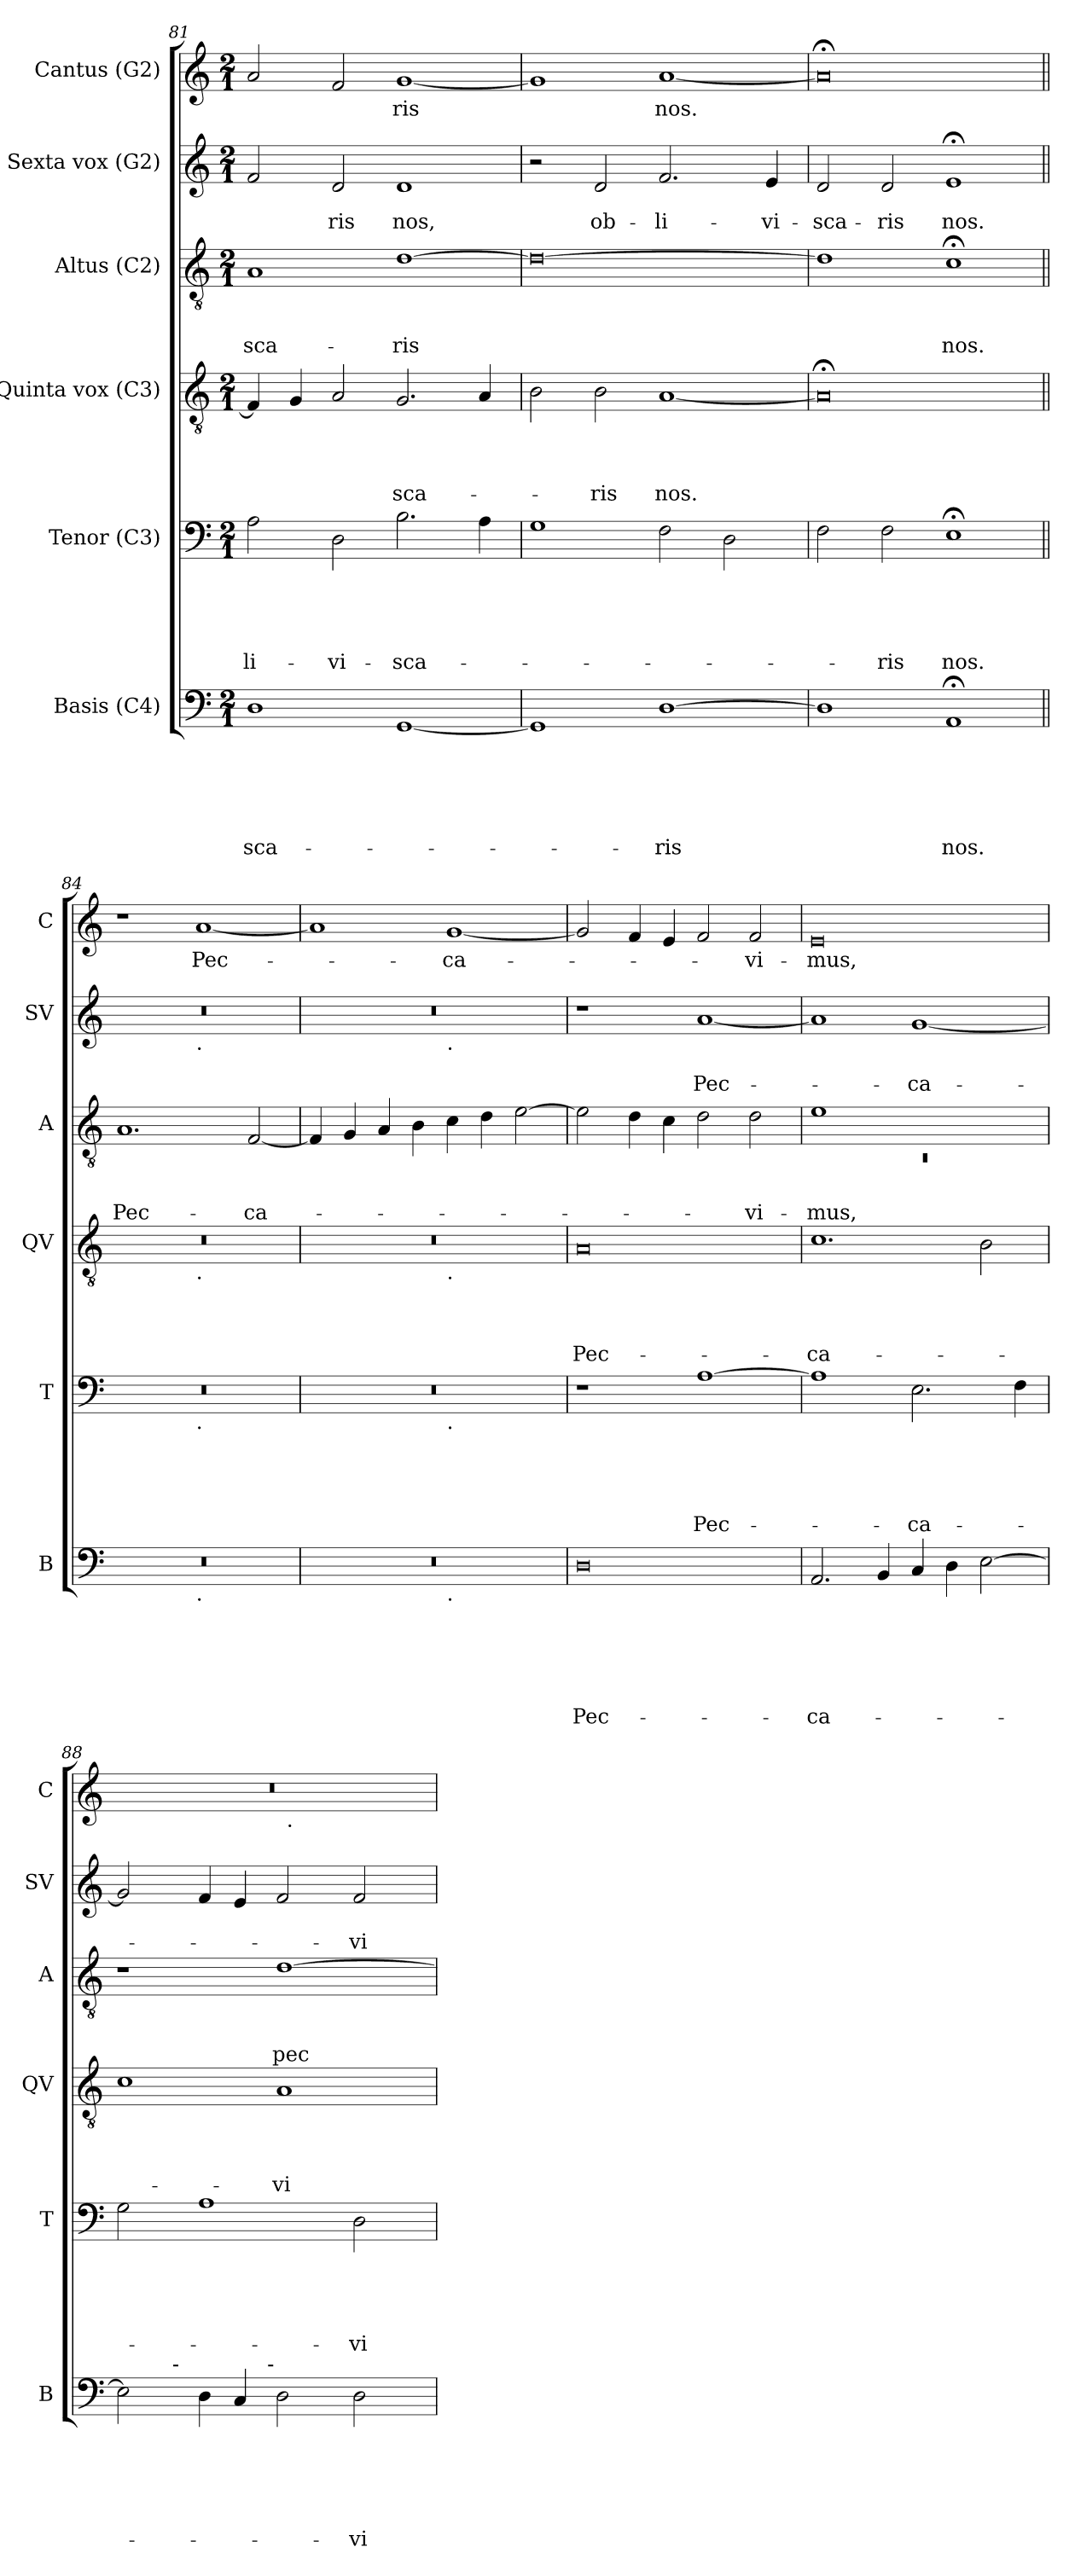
**kern	**text	**text	**text	**text	**text	**text	**kern	**text	**text	**text	**text	**text	**kern	**text	**text	**text	**text	**kern	**text	**text	**text	**kern	**text	**text	**kern	**text
*part6	*part6	*part6	*part6	*part6	*part6	*part6	*part5	*part5	*part5	*part5	*part5	*part5	*part4	*part4	*part4	*part4	*part4	*part3	*part3	*part3	*part3	*part2	*part2	*part2	*part1	*part1
*staff6	*staff6	*staff6	*staff6	*staff6	*staff6	*staff6	*staff5	*staff5	*staff5	*staff5	*staff5	*staff5	*staff4	*staff4	*staff4	*staff4	*staff4	*staff3	*staff3	*staff3	*staff3	*staff2	*staff2	*staff2	*staff1	*staff1
*I"Basis (C4)	*	*	*	*	*	*	*I"Tenor (C3)	*	*	*	*	*	*I"Quinta vox (C3)	*	*	*	*	*I"Altus (C2)	*	*	*	*I"Sexta vox (G2)	*	*	*I"Cantus (G2)	*
*I'B	*	*	*	*	*	*	*I'T	*	*	*	*	*	*I'QV	*	*	*	*	*I'A	*	*	*	*I'SV	*	*	*I'C	*
*clefF4	*	*	*	*	*	*	*clefF4	*	*	*	*	*	*clefGv2	*	*	*	*	*clefGv2	*	*	*	*clefG2	*	*	*clefG2	*
*k[]	*	*	*	*	*	*	*k[]	*	*	*	*	*	*k[]	*	*	*	*	*k[]	*	*	*	*k[]	*	*	*k[]	*
*C:	*	*	*	*	*	*	*C:	*	*	*	*	*	*C:	*	*	*	*	*C:	*	*	*	*C:	*	*	*C:	*
*M2/1	*	*	*	*	*	*	*M2/1	*	*	*	*	*	*M2/1	*	*	*	*	*M2/1	*	*	*	*M2/1	*	*	*M2/1	*
=81	=81	=81	=81	=81	=81	=81	=81	=81	=81	=81	=81	=81	=81	=81	=81	=81	=81	=81	=81	=81	=81	=81	=81	=81	=81	=81
!	!	!	!	!	!	!LO:LY:b	!	!	!	!	!	!LO:LY:b	!	!	!	!	!	!	!	!	!LO:LY:b	!	!	!	!	!
1D	.	.	.	.	.	-sca-	2A\	.	.	.	.	-li-	4F/]	.	.	.	.	1A	.	.	-sca-	2f/	.	.	2a/	.
.	.	.	.	.	.	.	.	.	.	.	.	.	4G/	.	.	.	.	.	.	.	.	.	.	.	.	.
!	!	!	!	!	!	!	!	!	!	!	!	!LO:LY:b	!	!	!	!	!	!	!	!	!	!	!	!LO:LY:b	!	!
.	.	.	.	.	.	.	2D\	.	.	.	.	-vi-	2A/	.	.	.	.	.	.	.	.	2d/	.	-ris	2f/	.
!	!	!	!	!	!	!	!	!	!	!	!	!LO:LY:b	!	!	!	!	!LO:LY:b	!	!	!	!LO:LY:b	!	!	!LO:LY:b	!	!LO:LY:b
[<1GG	.	.	.	.	.	.	2.B\	.	.	.	.	-sca-	2.G/	.	.	.	-sca-	[>1d	.	.	-ris	1d	.	nos,	[<1g	-ris
.	.	.	.	.	.	.	4A\	.	.	.	.	.	4A/	.	.	.	.	.	.	.	.	.	.	.	.	.
=82	=82	=82	=82	=82	=82	=82	=82	=82	=82	=82	=82	=82	=82	=82	=82	=82	=82	=82	=82	=82	=82	=82	=82	=82	=82	=82
1GG]	.	.	.	.	.	.	1G	.	.	.	.	.	2B\	.	.	.	.	0d_	.	.	.	2r	.	.	1g]	.
!	!	!	!	!	!	!	!	!	!	!	!	!	!	!	!	!	!LO:LY:b	!	!	!	!	!	!	!LO:LY:b	!	!
.	.	.	.	.	.	.	.	.	.	.	.	.	2B\	.	.	.	-ris	.	.	.	.	2d/	.	ob-	.	.
!	!	!	!	!	!	!LO:LY:b	!	!	!	!	!	!	!	!	!	!	!LO:LY:b	!	!	!	!	!	!	!LO:LY:b	!	!LO:LY:b
[<1D	.	.	.	.	.	-ris	2F\	.	.	.	.	.	[<1A	.	.	.	nos.	.	.	.	.	2.f/	.	-li-	[<1a	nos.
.	.	.	.	.	.	.	2D\	.	.	.	.	.	.	.	.	.	.	.	.	.	.	.	.	.	.	.
!	!	!	!	!	!	!	!	!	!	!	!	!	!	!	!	!	!	!	!	!	!	!	!	!LO:LY:b	!	!
.	.	.	.	.	.	.	.	.	.	.	.	.	.	.	.	.	.	.	.	.	.	4e/	.	-vi-	.	.
!!LO:LB:g=z
=83	=83	=83	=83	=83	=83	=83	=83	=83	=83	=83	=83	=83	=83	=83	=83	=83	=83	=83	=83	=83	=83	=83	=83	=83	=83	=83
!	!	!	!	!	!	!	!	!	!	!	!	!	!	!	!	!	!	!	!	!	!	!	!	!LO:LY:b	!	!
1D]	.	.	.	.	.	.	2F\	.	.	.	.	.	0A;]	.	.	.	.	1d]	.	.	.	2d/	.	-sca-	0a;]	.
!	!	!	!	!	!	!	!	!	!	!	!	!LO:LY:b	!	!	!	!	!	!	!	!	!	!	!	!LO:LY:b	!	!
.	.	.	.	.	.	.	2F\	.	.	.	.	-ris	.	.	.	.	.	.	.	.	.	2d/	.	-ris	.	.
!	!	!	!	!	!	!LO:LY:b	!	!	!	!	!	!LO:LY:b	!	!	!	!	!	!	!	!	!LO:LY:b	!	!	!LO:LY:b	!	!
1AA;	.	.	.	.	.	nos.	1E;<	.	.	.	.	nos.	.	.	.	.	.	1c;<	.	.	nos.	1e;	.	nos.	.	.
=84||	=84||	=84||	=84||	=84||	=84||	=84||	=84||	=84||	=84||	=84||	=84||	=84||	=84||	=84||	=84||	=84||	=84||	=84||	=84||	=84||	=84||	=84||	=84||	=84||	=84||	=84||
!	!	!	!	!	!	!	!	!	!	!	!	!	!	!	!	!	!	!	!	!	!LO:LY:b	!	!	!	!	!
*^	*	*	*	*	*	*	*^	*	*	*	*	*	*^	*	*	*	*	*	*	*	*	*^	*	*	*	*
0r	1ryy	.	.	.	.	.	.	0r	1ryy	.	.	.	.	.	0r	1ryy	.	.	.	.	1.A	.	.	Pec-	0r	1ryy	.	.	1r	.
!	!	!	!	!	!	!	!	!	!	!	!	!	!	!	!	!	!	!	!	!	!	!	!	!	!	!LO:TX:b:t=.	!	!	!	!
!	!	!	!	!	!	!	!	!	!	!	!	!	!	!	!	!LO:TX:b:t=.	!	!	!	!	!	!	!	!	!	!	!	!	!	!
!	!	!	!	!	!	!	!	!	!LO:TX:b:t=.	!	!	!	!	!	!	!	!	!	!	!	!	!	!	!	!	!	!	!	!	!
!	!LO:TX:b:t=.	!	!	!	!	!	!	!	!	!	!	!	!	!	!	!	!	!	!	!	!	!	!	!	!	!	!	!	!	!
!	!	!	!	!	!	!	!	!	!	!	!	!	!	!	!	!	!	!	!	!	!	!	!	!	!	!	!	!	!	!LO:LY:b
.	1ryy	.	.	.	.	.	.	.	1ryy	.	.	.	.	.	.	1ryy	.	.	.	.	.	.	.	.	.	1ryy	.	.	[<1a	Pec-
!	!	!	!	!	!	!	!	!	!	!	!	!	!	!	!	!	!	!	!	!	!	!	!	!LO:LY:b	!	!	!	!	!	!
.	.	.	.	.	.	.	.	.	.	.	.	.	.	.	.	.	.	.	.	.	[<2F/	.	.	-ca-	.	.	.	.	.	.
=85	=85	=85	=85	=85	=85	=85	=85	=85	=85	=85	=85	=85	=85	=85	=85	=85	=85	=85	=85	=85	=85	=85	=85	=85	=85	=85	=85	=85	=85	=85
0r	1ryy	.	.	.	.	.	.	0r	1ryy	.	.	.	.	.	0r	1ryy	.	.	.	.	4F/]	.	.	.	0r	1ryy	.	.	1a]	.
.	.	.	.	.	.	.	.	.	.	.	.	.	.	.	.	.	.	.	.	.	4G/	.	.	.	.	.	.	.	.	.
.	.	.	.	.	.	.	.	.	.	.	.	.	.	.	.	.	.	.	.	.	4A/	.	.	.	.	.	.	.	.	.
.	.	.	.	.	.	.	.	.	.	.	.	.	.	.	.	.	.	.	.	.	4B\	.	.	.	.	.	.	.	.	.
!	!	!	!	!	!	!	!	!	!	!	!	!	!	!	!	!	!	!	!	!	!	!	!	!	!	!LO:TX:b:t=.	!	!	!	!
!	!	!	!	!	!	!	!	!	!	!	!	!	!	!	!	!LO:TX:b:t=.	!	!	!	!	!	!	!	!	!	!	!	!	!	!
!	!	!	!	!	!	!	!	!	!LO:TX:b:t=.	!	!	!	!	!	!	!	!	!	!	!	!	!	!	!	!	!	!	!	!	!
!	!LO:TX:b:t=.	!	!	!	!	!	!	!	!	!	!	!	!	!	!	!	!	!	!	!	!	!	!	!	!	!	!	!	!	!
!	!	!	!	!	!	!	!	!	!	!	!	!	!	!	!	!	!	!	!	!	!	!	!	!	!	!	!	!	!	!LO:LY:b
.	1ryy	.	.	.	.	.	.	.	1ryy	.	.	.	.	.	.	1ryy	.	.	.	.	4c\	.	.	.	.	1ryy	.	.	[<1g	-ca-
.	.	.	.	.	.	.	.	.	.	.	.	.	.	.	.	.	.	.	.	.	4d\	.	.	.	.	.	.	.	.	.
.	.	.	.	.	.	.	.	.	.	.	.	.	.	.	.	.	.	.	.	.	[>2e\	.	.	.	.	.	.	.	.	.
=86	=86	=86	=86	=86	=86	=86	=86	=86	=86	=86	=86	=86	=86	=86	=86	=86	=86	=86	=86	=86	=86	=86	=86	=86	=86	=86	=86	=86	=86	=86
!	!	!	!	!	!	!	!LO:LY:b	!	!	!	!	!	!	!	!	!	!	!	!	!LO:LY:b	!	!	!	!	!	!	!	!	!	!
*v	*v	*	*	*	*	*	*	*	*	*	*	*	*	*	*v	*v	*	*	*	*	*	*	*	*	*v	*v	*	*	*	*
*	*	*	*	*	*	*	*v	*v	*	*	*	*	*	*	*	*	*	*	*	*	*	*	*	*	*	*	*
0D	.	.	.	.	.	Pec-	1r	.	.	.	.	.	0A	.	.	.	Pec-	2e\]	.	.	.	1r	.	.	2g/]	.
.	.	.	.	.	.	.	.	.	.	.	.	.	.	.	.	.	.	4d\	.	.	.	.	.	.	4f/	.
.	.	.	.	.	.	.	.	.	.	.	.	.	.	.	.	.	.	4c\	.	.	.	.	.	.	4e/	.
!	!	!	!	!	!	!	!	!	!	!	!	!LO:LY:b	!	!	!	!	!	!	!	!	!	!	!	!LO:LY:b	!	!
.	.	.	.	.	.	.	[>1A	.	.	.	.	Pec-	.	.	.	.	.	2d\	.	.	.	[<1a	.	Pec-	2f/	.
!	!	!	!	!	!	!	!	!	!	!	!	!	!	!	!	!	!	!	!	!	!LO:LY:b	!	!	!	!	!LO:LY:b
.	.	.	.	.	.	.	.	.	.	.	.	.	.	.	.	.	.	2d\	.	.	-vi-	.	.	.	2f/	-vi-
=87	=87	=87	=87	=87	=87	=87	=87	=87	=87	=87	=87	=87	=87	=87	=87	=87	=87	=87	=87	=87	=87	=87	=87	=87	=87	=87
*	*	*	*	*	*	*	*	*	*	*	*	*	*	*	*	*	*	*^	*	*	*	*	*	*	*	*
!	!	!	!	!	!	!LO:LY:b	!	!	!	!	!	!	!	!	!	!	!LO:LY:b	!	!LO:N:vis=1	!	!	!LO:LY:b	!	!	!	!	!LO:LY:b
2.AA/	.	.	.	.	.	-ca-	1A]	.	.	.	.	.	1.c	.	.	.	-ca-	1e	0rC	.	.	-mus,	1a]	.	.	0e	-mus,
4BB/	.	.	.	.	.	.	.	.	.	.	.	.	.	.	.	.	.	.	.	.	.	.	.	.	.	.	.
!	!	!	!	!	!	!	!	!	!	!	!	!LO:LY:b	!	!	!	!	!	!	!	!	!	!	!	!	!LO:LY:b	!	!
4C/	.	.	.	.	.	.	2.E\	.	.	.	.	-ca-	.	.	.	.	.	1ryy	.	.	.	.	[>1g	.	-ca-	.	.
4D\	.	.	.	.	.	.	.	.	.	.	.	.	.	.	.	.	.	.	.	.	.	.	.	.	.	.	.
[>2E\	.	.	.	.	.	.	.	.	.	.	.	.	2B\	.	.	.	.	.	.	.	.	.	.	.	.	.	.
.	.	.	.	.	.	.	4F\	.	.	.	.	.	.	.	.	.	.	.	.	.	.	.	.	.	.	.	.
*	*	*	*	*	*	*	*	*	*	*	*	*	*	*	*	*	*	*v	*v	*	*	*	*	*	*	*	*
!!LO:PB:g=z
=88	=88	=88	=88	=88	=88	=88	=88	=88	=88	=88	=88	=88	=88	=88	=88	=88	=88	=88	=88	=88	=88	=88	=88	=88	=88	=88
*^	*	*	*	*	*	*	*	*	*	*	*	*	*	*	*	*	*	*	*	*	*	*	*	*	*^	*
*	*^	*	*	*	*	*	*	*	*	*	*	*	*	*	*	*	*	*	*	*	*	*	*	*	*	*	*	*
2E\]	4ryy	2ryy	.	.	.	.	.	.	2G\	.	.	.	.	.	1c	.	.	.	.	1r	.	.	.	2g/]	.	.	0r	1ryy	.
.	16.ryy	.	.	.	.	.	.	.	.	.	.	.	.	.	.	.	.	.	.	.	.	.	.	.	.	.	.	.	.
!	!LO:TX:a:t=-	!	!	!	!	!	!	!	!	!	!	!	!	!	!	!	!	!	!	!	!	!	!	!	!	!	!	!	!
.	1ryy	.	.	.	.	.	.	.	.	.	.	.	.	.	.	.	.	.	.	.	.	.	.	.	.	.	.	.	.
4D\	.	4...ryy	.	.	.	.	.	.	1A	.	.	.	.	.	.	.	.	.	.	.	.	.	.	4f/	.	.	.	.	.
4C/	.	.	.	.	.	.	.	.	.	.	.	.	.	.	.	.	.	.	.	.	.	.	.	4e/	.	.	.	.	.
!	!	!LO:TX:a:t=-	!	!	!	!	!	!	!	!	!	!	!	!	!	!	!	!	!	!	!	!	!	!	!	!	!	!	!
.	.	1ryy	.	.	.	.	.	.	.	.	.	.	.	.	.	.	.	.	.	.	.	.	.	.	.	.	.	.	.
!	!	!	!	!	!	!	!	!	!	!	!	!	!	!	!	!	!	!	!LO:LY:b	!	!	!	!LO:LY:b	!	!	!	!	!	!
2D\	.	.	.	.	.	.	.	.	.	.	.	.	.	.	1A	.	.	.	-vi-	[>1d	.	.	pec-	2f/	.	.	.	32ryy	.
!	!	!	!	!	!	!	!	!	!	!	!	!	!	!	!	!	!	!	!	!	!	!	!	!	!	!	!	!LO:TX:b:t=.	!
.	.	.	.	.	.	.	.	.	.	.	.	.	.	.	.	.	.	.	.	.	.	.	.	.	.	.	.	2ryy	.
.	2ryy	.	.	.	.	.	.	.	.	.	.	.	.	.	.	.	.	.	.	.	.	.	.	.	.	.	.	.	.
!	!	!	!	!	!	!	!	!LO:LY:b	!	!	!	!	!	!LO:LY:b	!	!	!	!	!	!	!	!	!	!	!	!LO:LY:b	!	!	!
2D\	.	.	.	.	.	.	.	-vi-	2D\	.	.	.	.	-vi-	.	.	.	.	.	.	.	.	.	2f/	.	-vi-	.	.	.
.	.	.	.	.	.	.	.	.	.	.	.	.	.	.	.	.	.	.	.	.	.	.	.	.	.	.	.	4...ryy	.
.	8ryy	.	.	.	.	.	.	.	.	.	.	.	.	.	.	.	.	.	.	.	.	.	.	.	.	.	.	.	.
.	32ryy	32ryy	.	.	.	.	.	.	.	.	.	.	.	.	.	.	.	.	.	.	.	.	.	.	.	.	.	.	.
*v	*v	*v	*	*	*	*	*	*	*	*	*	*	*	*	*	*	*	*	*	*	*	*	*	*	*	*	*v	*v	*
=	=	=	=	=	=	=	=	=	=	=	=	=	=	=	=	=	=	=	=	=	=	=	=	=	=	=
*-	*-	*-	*-	*-	*-	*-	*-	*-	*-	*-	*-	*-	*-	*-	*-	*-	*-	*-	*-	*-	*-	*-	*-	*-	*-	*-
